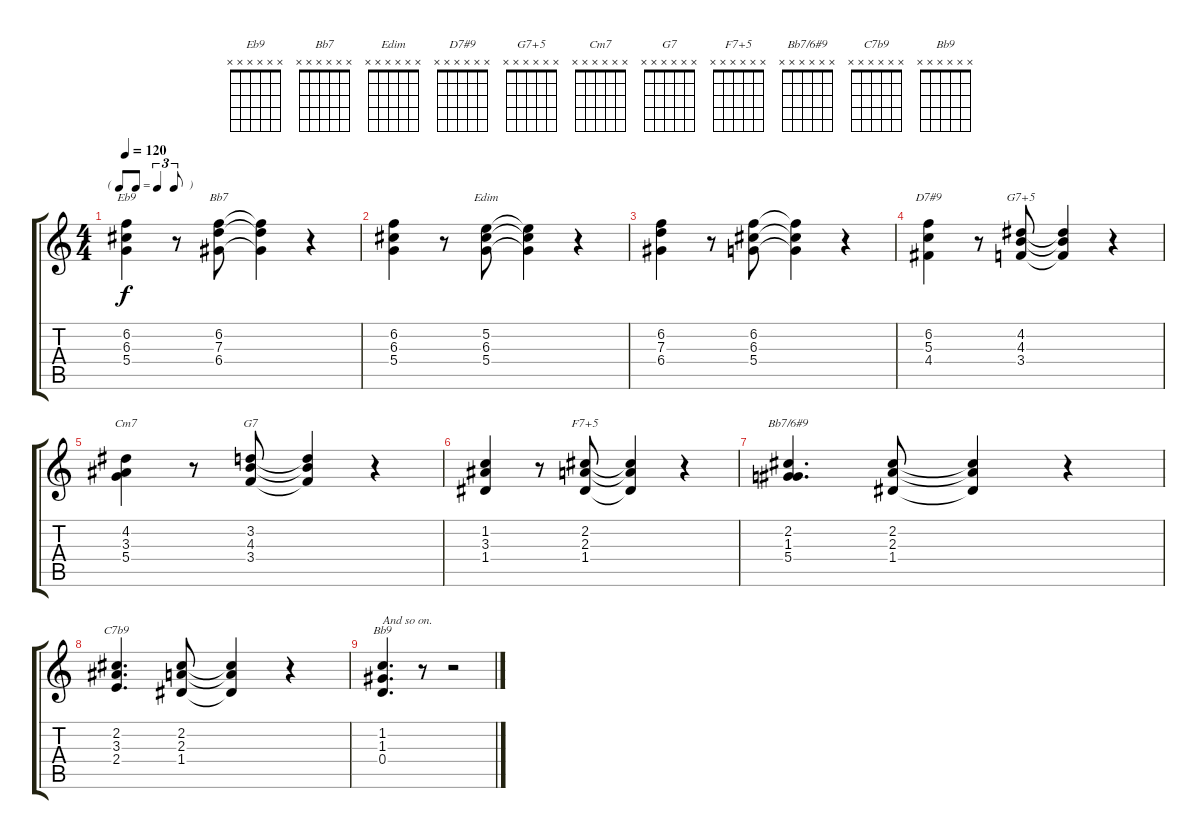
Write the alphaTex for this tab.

\track "" {instrument electricguitarjazz}
\staff {score tabs}
\tuning (E4 B3 G3 D3 A2 E2) {hide}
\chord ("Eb9" x x x x x x)
\chord ("Bb7" x x x x x x)
\chord ("Edim" x x x x x x)
\chord ("D7#9" x x x x x x)
\chord ("G7+5" x x x x x x)
\chord ("Cm7" x x x x x x)
\chord ("G7" x x x x x x)
\chord ("F7+5" x x x x x x)
\chord ("Bb7/6#9" x x x x x x)
\chord ("C7b9" x x x x x x)
\chord ("Bb9" x x x x x x)
\ts (4 4)
\tf triplet8th
\tempo 120
\clef g2
\ks c
(6.2 6.3 5.4).4{ch "Eb9" dy f} r.8 (6.2 7.3 6.4).8{ch "Bb7"} (6.2{t} 7.3{t} 6.4{t}).4 r.4 |
(6.2 6.3 5.4).4 r.8 (5.2 6.3 5.4).8{ch "Edim"} (5.2{t} 6.3{t} 5.4{t}).4 r.4 |
(6.2 7.3 6.4).4 r.8 (6.2 6.3 5.4).8 (6.2{t} 6.3{t} 5.4{t}).4 r.4 |
(6.2 5.3 4.4).4{ch "D7#9"} r.8 (4.2 4.3 3.4).8{ch "G7+5"} (4.2{t} 4.3{t} 3.4{t}).4 r.4 |
(4.2 3.3 5.4).4{ch "Cm7"} r.8 (3.2 4.3 3.4).8{ch "G7"} (3.2{t} 4.3{t} 3.4{t}).4 r.4 |
(1.2 3.3 1.4).4 r.8 (2.2 2.3 1.4).8{ch "F7+5"} (2.2{t} 2.3{t} 1.4{t}).4 r.4 |
(2.2 1.3 5.4).4{d ch "Bb7/6#9"} (2.2 2.3 1.4).8 (2.2{t} 2.3{t} 1.4{t}).4 r.4 |
(2.2 3.3 2.4).4{d ch "C7b9"} (2.2 2.3 1.4).8 (2.2{t} 2.3{t} 1.4{t}).4 r.4 |
(1.2 1.3 0.4).4{d ch "Bb9" txt "And so on."} r.8 r.2
